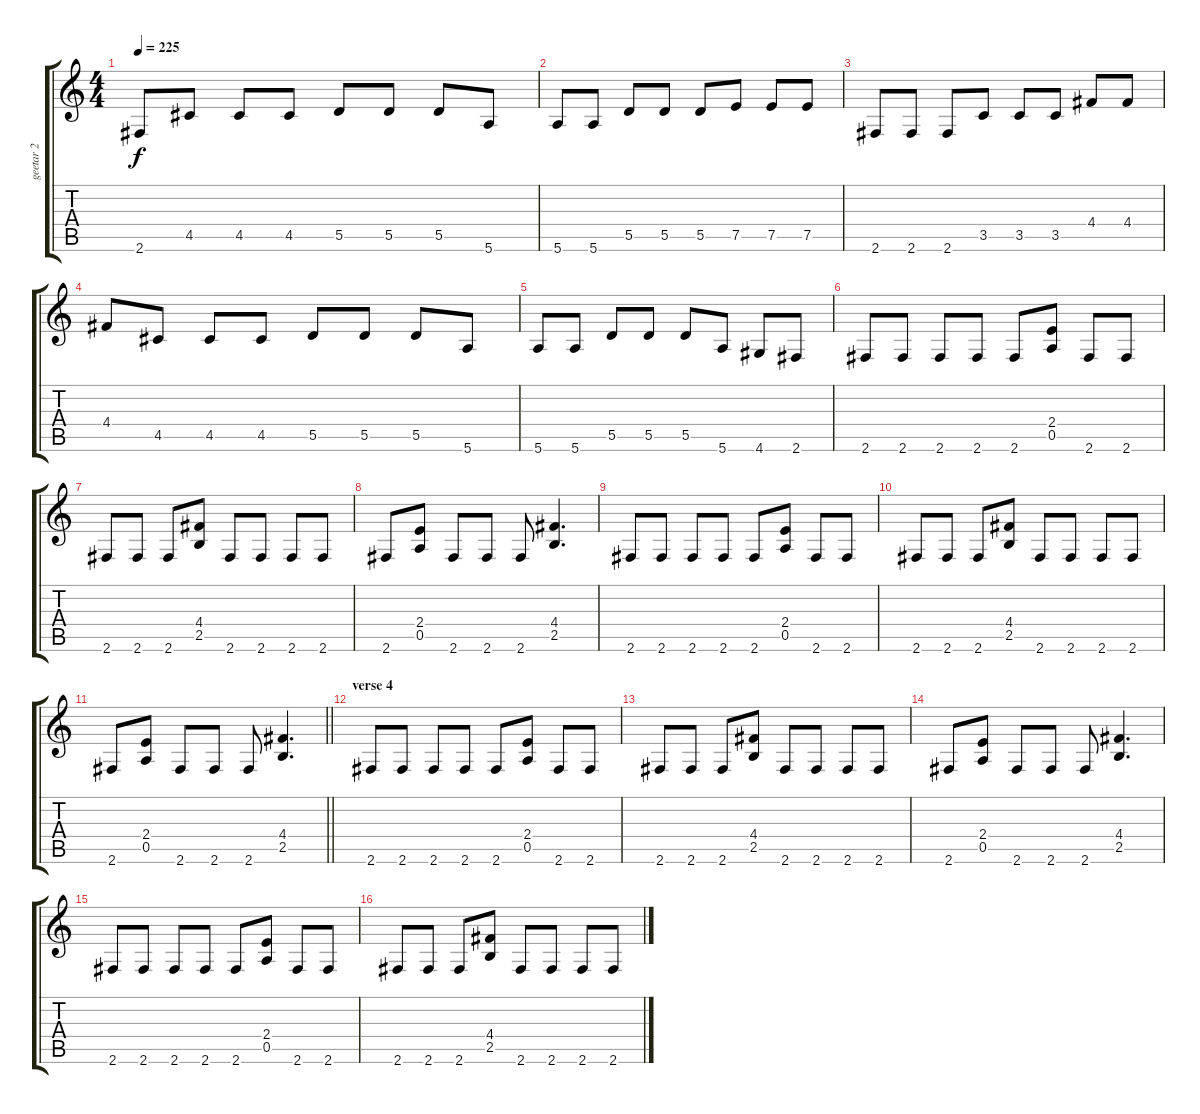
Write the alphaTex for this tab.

\track ("geetar 2" "geetar 2") {instrument distortionguitar}
\staff {score tabs}
\tuning (E4 B3 G3 D3 A2 E2) {hide}
\ts (4 4)
\tempo 225
\clef g2
\ks c
2.6.8{dy f} 4.5.8 4.5.8 4.5.8 5.5.8 5.5.8 5.5.8 5.6.8 |
5.6.8 5.6.8 5.5.8 5.5.8 5.5.8 7.5.8 7.5.8 7.5.8 |
2.6.8 2.6.8 2.6.8 3.5.8 3.5.8 3.5.8 4.4.8 4.4.8 |
4.4.8 4.5.8 4.5.8 4.5.8 5.5.8 5.5.8 5.5.8 5.6.8 |
5.6.8 5.6.8 5.5.8 5.5.8 5.5.8 5.6.8 4.6.8 2.6.8 |
2.6.8 2.6.8 2.6.8 2.6.8 2.6.8 (2.4 0.5).8 2.6.8 2.6.8 |
2.6.8 2.6.8 2.6.8 (4.4 2.5).8 2.6.8 2.6.8 2.6.8 2.6.8 |
2.6.8 (2.4 0.5).8 2.6.8 2.6.8 2.6.8 (4.4 2.5).4{d} |
2.6.8 2.6.8 2.6.8 2.6.8 2.6.8 (2.4 0.5).8 2.6.8 2.6.8 |
2.6.8 2.6.8 2.6.8 (4.4 2.5).8 2.6.8 2.6.8 2.6.8 2.6.8 |
\barLineRight lightlight
2.6.8 (2.4 0.5).8 2.6.8 2.6.8 2.6.8 (4.4 2.5).4{d} |
\section ("" "verse 4")
2.6.8 2.6.8 2.6.8 2.6.8 2.6.8 (2.4 0.5).8 2.6.8 2.6.8 |
2.6.8 2.6.8 2.6.8 (4.4 2.5).8 2.6.8 2.6.8 2.6.8 2.6.8 |
2.6.8 (2.4 0.5).8 2.6.8 2.6.8 2.6.8 (4.4 2.5).4{d} |
2.6.8 2.6.8 2.6.8 2.6.8 2.6.8 (2.4 0.5).8 2.6.8 2.6.8 |
2.6.8 2.6.8 2.6.8 (4.4 2.5).8 2.6.8 2.6.8 2.6.8 2.6.8
